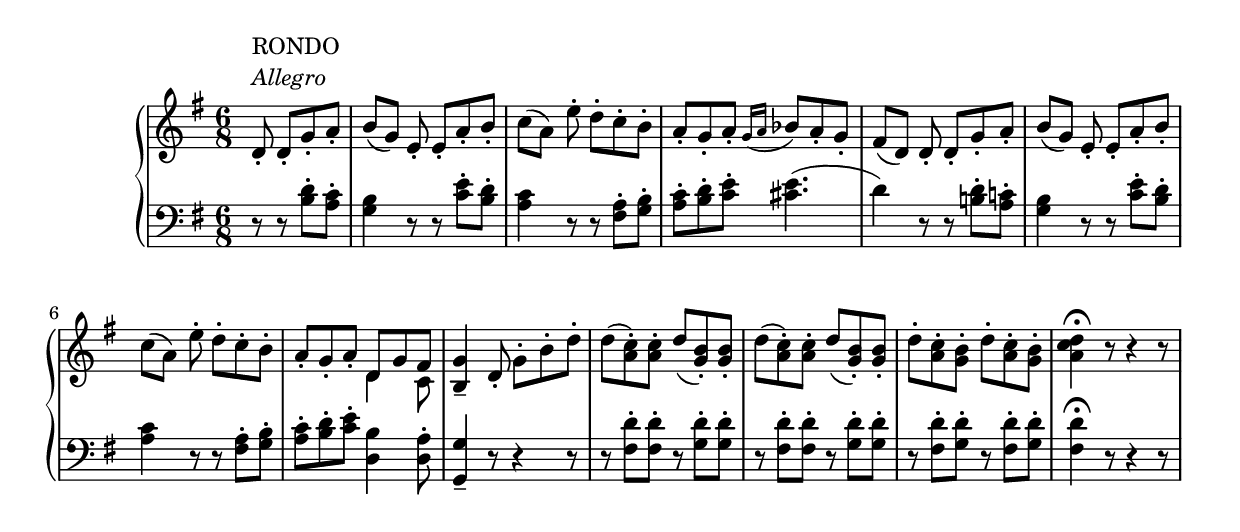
%% http://lsr.dsi.unimi.it/LSR/Item?id=808
%% see also http://www.lilypond.org/doc/v2.18/Documentation/notation/expressive-marks


\include "english.ly"

% NR 1.3 Expressive marks

% L. v. Beethoven, Op. 49 no. 1
% Piano sonata 19 - "Leichte Sonate"
% measures 1 - 12

%\layout {
%   \context {
%      \Score
%      \override SpacingSpanner.base-shortest-duration =
%         #(ly:make-moment 1/20)
%   }
%}

\new PianoStaff <<

   % RH Staff
   \new Staff {
      \clef treble
      \key g \major
      \time 6/8
      \partial 2
      \once \override TextScript.staff-padding = #5
      d'8 \staccato
      ^ \markup { \column {
         RONDO
         \italic Allegro } }
      d'8 \staccato
      g'8 \staccato
      a'8 \staccato

      |

      b'8 [ (
      g'8 ] )
      e'8 \staccato
      e' \staccato
      a'8 \staccato
      b'8 \staccato

      |

      c''8 [ (
      a'8 ] )
      e''8 \staccato
      d''8 \staccato
      c''8 \staccato
      b'8 \staccato

      |

      a'8 \staccato
      g'8 \staccato
      a'8 \staccato
      \acciaccatura { g'16 [ a'16 ] }
      bf'8
      a'8 \staccato
      g'8 \staccato

      |

      fs'8 [ (
      d'8 ] )
      d'8 \staccato
      d'8 \staccato
      g'8 \staccato
      a'8 \staccato

      |

      b'8 [ (
      g'8 ] )
      e'8 \staccato
      e'8 \staccato
      a'8 \staccato
      b'8 \staccato

      |

      c''8 [ (
      a'8 ] )
      e''8 \staccato
      d''8 \staccato
      c''8 \staccato
      b'8 \staccato

      |

      a'8 \staccato
      g'8 \staccato
      a'8 \staccato
      <<
         {
            \voiceOne
            d'8
            g'8
            fs'8
            \oneVoice
         }
         \new Voice {
            \voiceTwo
            d'4
            c'8
            \oneVoice
         }
      >>

      |

      <b g'>4 \tenuto
      d'8 \staccato
      g'8 \staccato
      b'8 \staccato
      d''8 \staccato

      |

      d''8 (
      <c'' a'>8 \staccato )
      <c'' a'>8 \staccato
      d''8 (
      <b' g'>8 \staccato )
      <b' g'>8 \staccato

      |

      d''8 (
      <c'' a'>8 \staccato )
      <c'' a'>8 \staccato
      d''8 (
      <b' g'>8 \staccato )
      <b' g'>8 \staccato

      |

      d''8 \staccato
      <c'' a'>8 \staccato
      <b' g'>8 \staccato
      d'' \staccato
      <c'' a'>8 \staccato
      <b' g'>8 \staccato

      |

      <d'' c'' a'>4 \fermata
      r8 r4 r8
   }

   % LH Staff
   \new Staff {
      \clef bass
      \key g \major
      \time 6/8
      \partial 2
      r8
      r8
      <d' b>8 \staccato
      <c' a>8 \staccato

      |

      <b g>4
      r8
      r8
      <e' c'>8 \staccato
      <d' b>8 \staccato

      |

      <c' a>4
      r8
      r8
      <a fs>8 \staccato
      <b g>8 \staccato

      |

      <c' a>8 \staccato
      <b d'>8 \staccato
      <e' c'>8 \staccato
      <e' cs'>4. (

      |

      d'4 )
      r8
      r8
      <d' b!>8 \staccato
      <c'! a>8 \staccato

      |

      <b g>4
      r8
      r8
      <e' c'>8 \staccato
      <d' b>8 \staccato

      |

      <c' a>4
      r8
      r8
      <a fs>8 \staccato
      <b g>8 \staccato

      |

      <c' a>8 \staccato
      <d' b>8 \staccato
      <e' c'>8 \staccato
      <b d>4
      <a d>8 \staccato

      |

      <g g,>4 \tenuto
      r8
      r4
      r8

      |

      r8
      <d' fs>8 \staccato
      <d' fs>8 \staccato
      r8
      <d' g>8 \staccato
      <d' g>8 \staccato

      |

      r8
      <d' fs>8 \staccato
      <d' fs>8 \staccato
      r8
      <d' g>8 \staccato
      <d' g>8 \staccato

      |

      r8
      <d' fs>8 \staccato
      <d' g>8 \staccato
      r8
      <d' fs>8 \staccato
      <d' g>8 \staccato

      |

      <d' fs>4 \fermata
      r8 r4 r8
   }

>>
